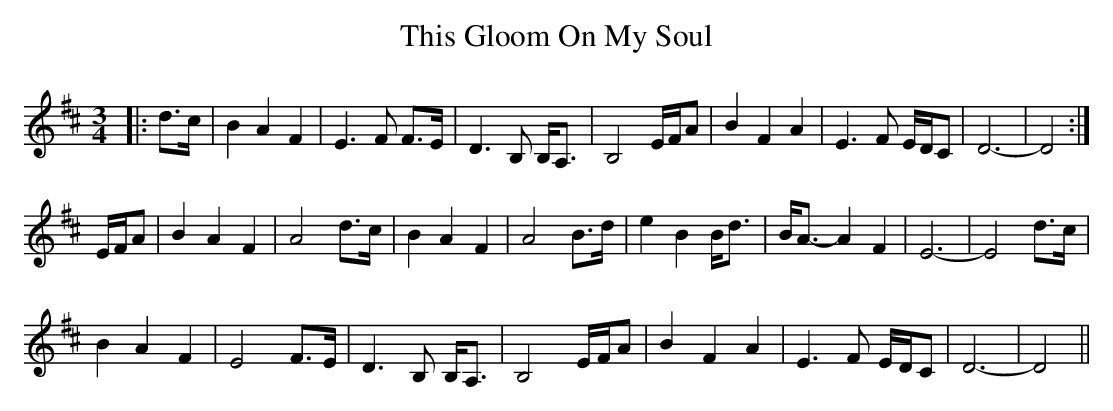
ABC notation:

X:1
T: This Gloom On My Soul
M: 3/4
L: 1/8
K: Dmaj
|:d>c|B2 A2 F2|E3 F F>E|D3 B, B,<A,|B,4 E/F/A|B2 F2 A2|E3 F E/D/C|D6-|D4:|
E/F/A|B2 A2 F2|A4 d>c|B2 A2 F2|A4 B>d|e2 B2 B<d|B<A- A2 F2|E6-|E4 d>c|
B2 A2 F2|E4 F>E|D3 B, B,<A,|B,4 E/F/A|B2 F2 A2|E3 F E/D/C|D6-|D4||
